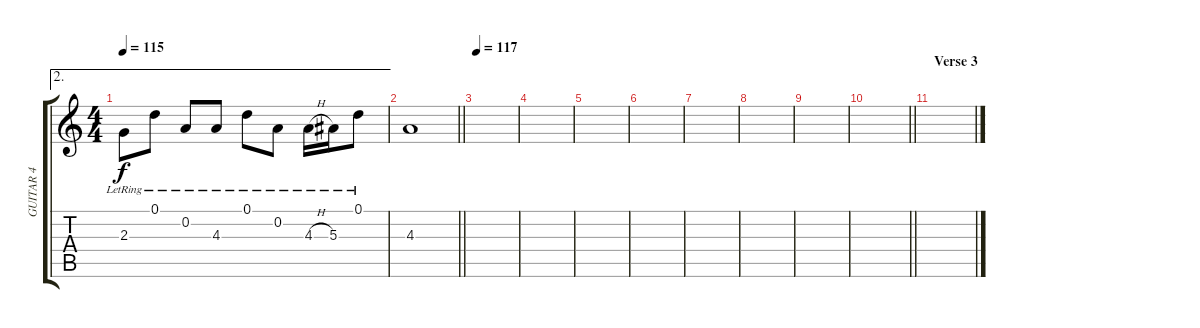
\track ("GUITAR 4" "GUITAR 4") {instrument electricguitarclean}
\staff {score tabs}
\tuning (D4 A3 F3 C3 G2 D2) {hide}
\ae 2
\ts (4 4)
\tempo 115
\clef g2
\ks c
2.3{lr}.8{dy f} 0.1{lr}.8 0.2{lr}.8 4.3{lr}.8 0.1{lr}.8 0.2{lr}.8 4.3{h lr}.16 5.3{lr}.16 0.1{lr}.8 |
\barLineRight lightlight
4.3.1 |
\tempo 117
|
|
|
|
|
|
|
\barLineRight lightlight
|
\section ("" "Verse 3")
